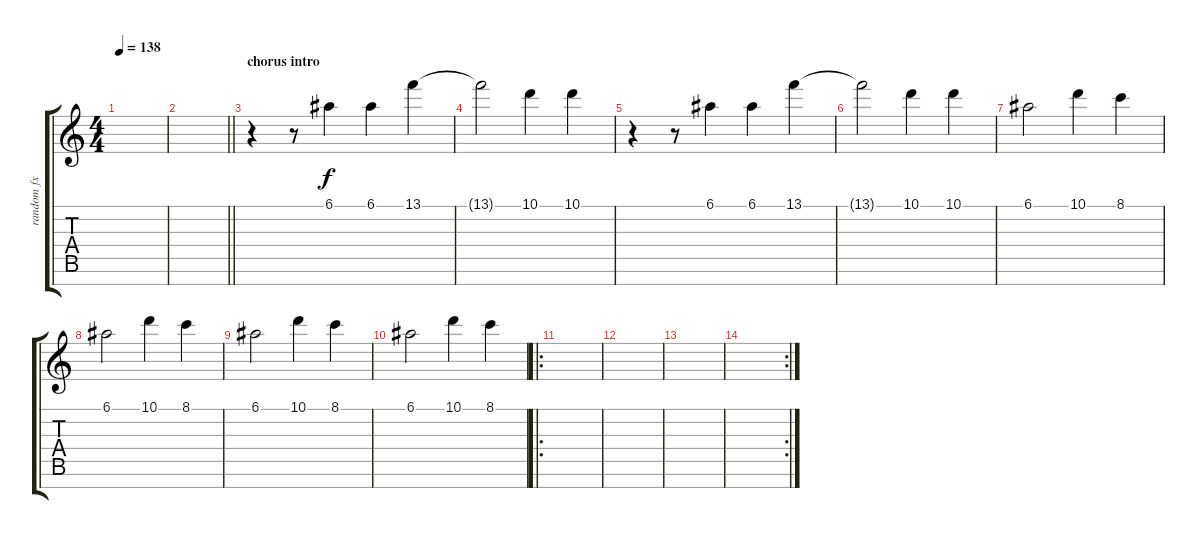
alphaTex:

\track ("random fx" "random fx") {instrument fretlessbass}
\staff {score tabs}
\tuning (E4 B3 G3 D3 A2 E2 B1) {hide}
\ts (4 4)
\tempo 138
\clef g2
\ks c
|
\barLineRight lightlight
|
\section ("" "chorus intro")
r.4{instrument tubularbells} r.8{instrument xylophone} 6.1.4{dy f instrument tubularbells} 6.1.4{instrument tubularbells} 13.1.4 |
13.1{t}.2 10.1.4 10.1.4 |
r.4{instrument tubularbells} r.8{instrument xylophone} 6.1.4{instrument tubularbells} 6.1.4{instrument tubularbells} 13.1.4 |
13.1{t}.2 10.1.4 10.1.4 |
6.1.2 10.1.4 8.1.4 |
6.1.2 10.1.4 8.1.4 |
6.1.2 10.1.4 8.1.4 |
6.1.2 10.1.4 8.1.4 |
\ro
|
|
|
\rc 2
